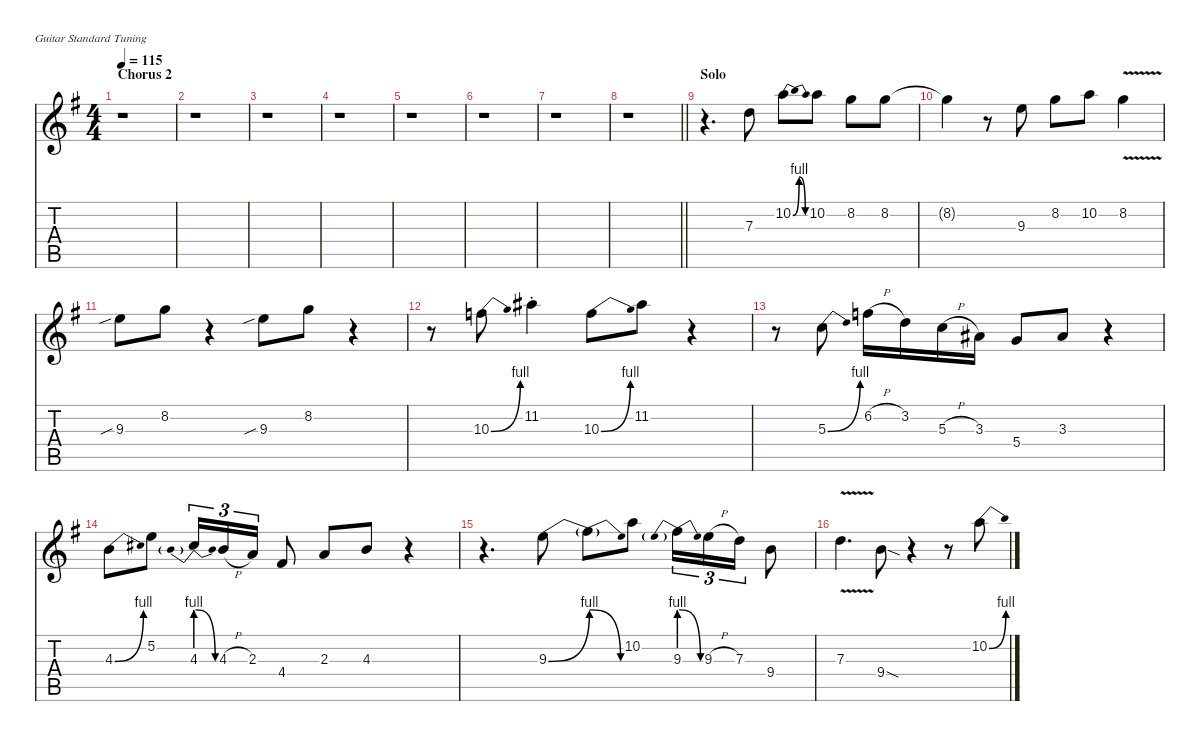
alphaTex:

\defaultSystemsLayout 8
\hideDynamics
\bracketExtendMode nobrackets
\singleTrackTrackNamePolicy hidden
\multiTrackTrackNamePolicy hidden
\otherSystemsTrackNameOrientation horizontal
\track ("Solo " "dist.guit.") {defaultSystemsLayout 8 instrument distortionguitar}
\staff {score tabs}
\tuning (E4 B3 G3 D3 A2 E2)
\ts (4 4)
\section ("" "Chorus 2")
\tempo 115
\clef g2
\ks g
r.1{dy f beam Down} |
r.1{beam Down} |
r.1{beam Down} |
r.1{beam Down} |
r.1{beam Down} |
r.1{beam Down} |
r.1{beam Down} |
\barLineRight lightlight
r.1{beam Down} |
\section ("" "Solo")
r.4{d beam Down} 7.3{acc forcenatural}.8{beam Down} 10.2{be (bendrelease 0 0 9.999999599999999 4 51 4 60 0) acc forcenatural}.8{beam Down} 10.2{acc forcenatural}.8{beam Down} 8.2{acc forcenatural}.8{beam Down} 8.2{acc forcenatural}.8{beam Down} |
8.2{t acc forcenatural}.4{beam Down} r.8{beam Down} 9.3{acc forcenatural}.8{beam Down} 8.2{acc forcenatural}.8{beam Down} 10.2{acc forcenatural}.8{beam Down} 8.2{v acc forcenatural}.4{beam Down} |
9.3{sib acc forcenatural}.8{beam Down} 8.2{acc forcenatural}.8{beam Down} r.4{beam Down} 9.3{sib acc forcenatural}.8{beam Down} 8.2{acc forcenatural}.8{beam Down} r.4{beam Down} |
r.8{beam Down} 10.3{be (bend 0 0 15 4) acc forcenatural}.8{beam Down} 11.2{st acc #}.4{beam Down} 10.3{be (bend 0 0 15 4) acc forcenatural}.8{beam Down} 11.2{acc #}.8{beam Down} r.4{beam Down} |
r.8{beam Down} 5.3{be (bend 0 0 15 4) acc forcenatural}.8{beam Down} 6.2{h acc forcenatural}.16{beam Down} 3.2{acc forcenatural}.16{beam Down} 5.3{h acc forcenatural}.16{beam Down} 3.3{acc #}.16{beam Down} 5.4{acc forcenatural}.8{beam Up} 3.3{acc #}.8{beam Up} r.4{beam Up} |
4.3{be (bend 0 0 15 4) acc forcenatural}.8{beam Down} 5.2{acc forcenatural}.8{beam Down} 4.3{be (prebendrelease 0 4 60 0)}.16{tu (3 2) beam Up} 4.3{h acc forcenatural}.16{tu (3 2) beam Up} 2.3{acc forcenatural}.16{tu (3 2) beam Up} 4.4{acc #}.8{beam Up} 2.3{acc forcenatural}.8{beam Up} 4.3{acc forcenatural}.8{beam Up} r.4{beam Up} |
r.4{d beam Down} 9.3{be (bend 0 0 60 4) acc forcenatural}.8{beam Down} 9.3{be (release 0 4 60 0) t}.8{beam Down} 10.2{acc forcenatural}.8{beam Down} 9.3{be (prebendrelease 0 4 60 0)}.16{tu (3 2) beam Down} 9.3{h acc forcenatural}.16{tu (3 2) beam Down} 7.3{acc forcenatural}.16{tu (3 2) beam Down} 9.4{acc forcenatural}.8{beam Down} |
7.3{v acc forcenatural}.4{d beam Down} 9.4{sod acc forcenatural}.8{beam Down} r.4{beam Down} r.8{beam Down} 10.2{be (bend 0 0 15 4) acc forcenatural}.8{beam Down}
